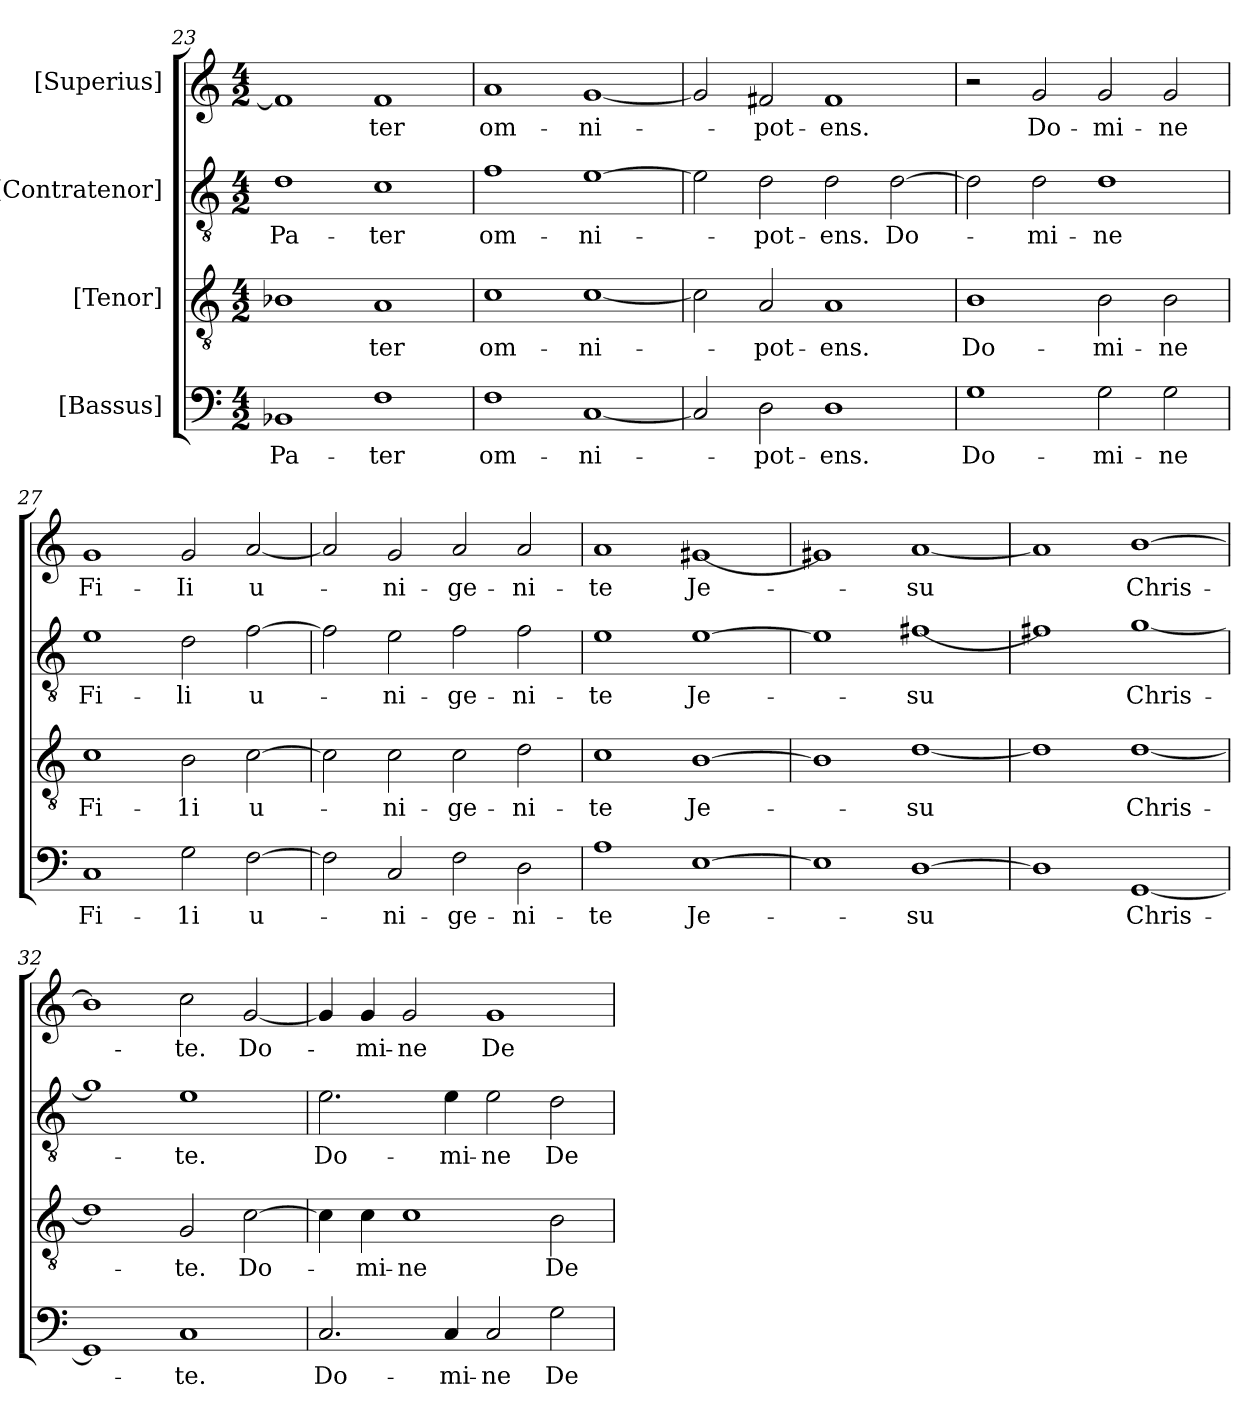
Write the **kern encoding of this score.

**kern	**text	**kern	**text	**kern	**text	**kern	**text
*part4	*part4	*part3	*part3	*part2	*part2	*part1	*part1
*staff4	*staff4	*staff3	*staff3	*staff2	*staff2	*staff1	*staff1
*I"[Bassus]	*	*I"[Tenor]	*	*I"[Contratenor]	*	*I"[Superius]	*
*clefF4	*	*clefGv2	*	*clefGv2	*	*clefG2	*
*k[]	*	*k[]	*	*k[]	*	*k[]	*
*M4/2	*	*M4/2	*	*M4/2	*	*M4/2	*
=23	=23	=23	=23	=23	=23	=23	=23
1BB-X/	Pa-	1B-X\	.	1d/	Pa-	1f/]	.
1F/	-ter	1A/	-ter	1c/	-ter	1f/	-ter
=24	=24	=24	=24	=24	=24	=24	=24
1F/	om-	1c/	om-	1f/	om-	1a/	om-
[1C/	-ni-	[1c/	-ni-	[1e\	-ni-	[1g/	-ni-
=25	=25	=25	=25	=25	=25	=25	=25
2C/]	.	2c\]	.	2e\]	.	2g/]	.
2D\	-pot-	2A/	-pot-	2d\	-pot-	2f#X/	-pot-
1D\	-ens.	1A/	-ens.	2d\	-ens.	1f#/	-ens.
.	.	.	.	[2d\	Do-	.	.
=26	=26	=26	=26	=26	=26	=26	=26
1G/	Do-	1B\	Do-	2d\]	.	2r	.
.	.	.	.	2d\	-mi-	2g/	Do-
2G\	-mi-	2B\	-mi-	1d/	-ne	2g/	-mi-
2G\	-ne	2B\	-ne	.	.	2g/	-ne
=27	=27	=27	=27	=27	=27	=27	=27
1C/	Fi-	1c/	Fi-	1e/	Fi-	1g/	Fi-
2G\	-1i	2B\	-1i	2d\	-li	2g/	-Ii
[2F\	u-	[2c\	u-	[2f\	u-	[2a/	u-
=28	=28	=28	=28	=28	=28	=28	=28
2F\]	.	2c\]	.	2f\]	.	2a/]	.
2C/	-ni-	2c\	-ni-	2e\	-ni-	2g/	-ni-
2F\	-ge-	2c\	-ge-	2f\	-ge-	2a/	-ge-
2D\	-ni-	2d\	-ni-	2f\	-ni-	2a/	-ni-
=29	=29	=29	=29	=29	=29	=29	=29
1A/	-te	1c/	-te	1e/	-te	1a/	-te
[1E\	Je-	[1B\	Je-	[1e\	Je-	[1g#X/	Je-
=30	=30	=30	=30	=30	=30	=30	=30
1E/]	.	1B\]	.	1e/]	.	1g#X/]	.
[1D\	-su	[1d/	-su	[1f#X/	-su	[1a/	-su
=31	=31	=31	=31	=31	=31	=31	=31
1D\]	.	1d/]	.	1f#X/]	.	1a/]	.
[1GG/	Chris-	[1d/	Chris-	[1g/	Chris-	[1b\	Chris-
=32	=32	=32	=32	=32	=32	=32	=32
1GG/]	.	1d/]	.	1g/]	.	1b\]	.
1C/	-te.	2G/	-te.	1e/	-te.	2cc\	-te.
.	.	[2c\	Do-	.	.	[2g/	Do-
=33	=33	=33	=33	=33	=33	=33	=33
2.C/	Do-	4c\]	.	2.e\	Do-	4g/]	.
.	.	4c\	-mi-	.	.	4g/	-mi-
.	.	1c/	-ne	.	.	2g/	-ne
4C/	-mi-	.	.	4e\	-mi-	.	.
2C/	-ne	.	.	2e\	-ne	1g/	De-
2G\	De-	2B\	De-	2d\	De-	.	.
=	=	=	=	=	=	=	=
*-	*-	*-	*-	*-	*-	*-	*-
